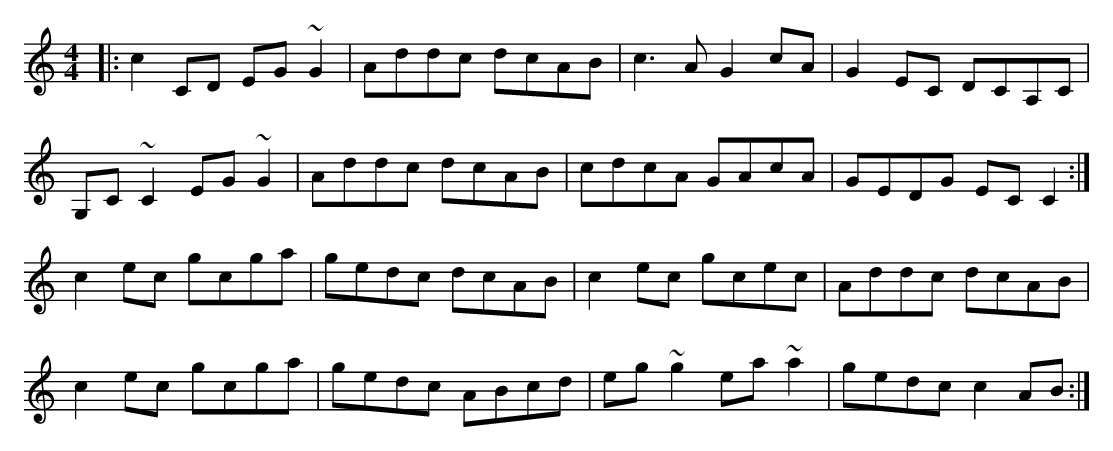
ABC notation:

X:1
M:4/4
K:C
|:c2 CD EG ~G2|Addc dcAB|c3 A G2cA|G2EC DCA,C|
G,C ~C2 EG ~G2|Addc dcAB|cdcA GAcA|GEDG EC C2:|
c2 ec gcga|gedc dcAB|c2 ec gcec|Addc dcAB|
c2 ec gcga|gedc ABcd|eg ~g2 ea ~a2|gedc c2AB:|
